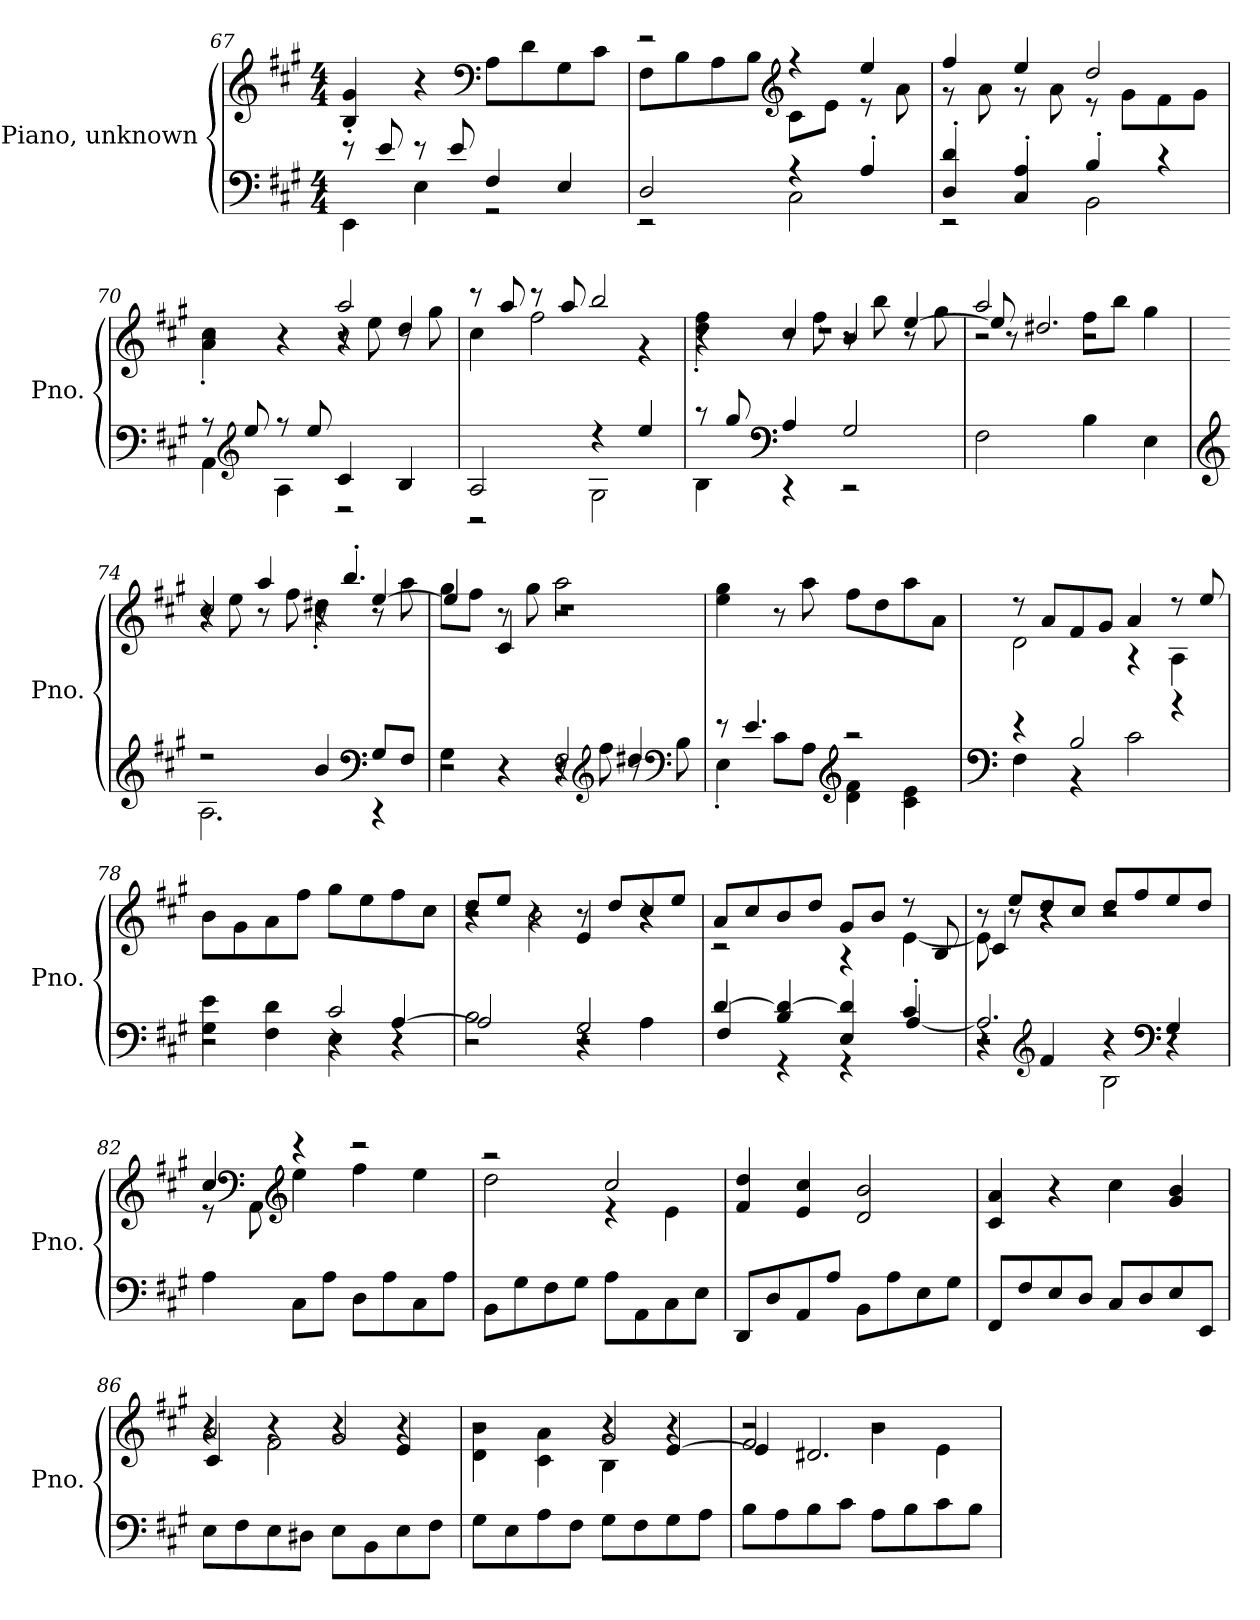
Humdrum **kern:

**kern	**kern
*part1	*part1
*staff2	*staff1
*I"Piano, unknown	*
*I'Pno.	*
*clefF4	*clefG2
*k[f#c#g#]	*k[f#c#g#]
*M4/4	*M4/4
=67	=67
*^	*
8r	4EE\	4B/' 4g#/'
8e/	.	.
8r	4E\	4r
8e/	.	.
*	*	*clefF4
4F#/	2r	8A\L
.	.	8d\
4E/	.	8G#\
.	.	8c#\J
=68	=68	=68
*	*	*^
2D/	2r	2r	8F#\L
.	.	.	8B\
.	.	.	8A\
.	.	.	8B\J
*	*	*clefG2	*
4r	2C#\	4r	8c#\L
.	.	.	8e\J
4A'/	.	4ee/	8r
.	.	.	8a\
=69	=69	=69	=69
4D/' 4d/'	2r	4ff#/	8r
.	.	.	8a\
4C#/' 4A/'	.	4ee/	8r
.	.	.	8a\
4B'/	2BB\	2dd/	8r
.	.	.	8g#\L
4r	.	.	8f#\
.	.	.	8g#\J
!!LO:LB:g=z
=70	=70	=70	=70
*	*	*	*^
8r	4AA\	2r	4a\' 4cc#\'	2r
*clefG2	*	*	*	*
8ee/	.	.	.	.
8r	4A\	.	4r	.
8ee/	.	.	.	.
4c#/	2r	2aa/	8r	4r
.	.	.	8ee\	.
4B/	.	.	8r	4dd/
.	.	.	8gg#\	.
*	*	*	*v	*v
=71	=71	=71	=71
2A/	2r	8r	4cc#\
.	.	8aa/	.
.	.	8r	2ff#\
.	.	8aa/	.
4r	2G#\	2bb/	.
4ee/	.	.	4r
=72	=72	=72	=72
*	*	*	*^
8r	4B\	1r	4dd\' 4ff#\'	4r
8gg#/	.	.	.	.
*clefF4	*	*	*	*
4A/	4r	.	8r	4cc#/
.	.	.	8ff#\	.
2G#/	2r	.	8r	4b/
.	.	.	8bb\	.
.	.	.	8r	[4ee/
.	.	.	8gg#\	.
*v	*v	*	*	*
=73	=73	=73	=73
2F#\	2aa/	2r	8ee/]
.	.	.	8r
.	.	.	2.dd#X/
4B\	2r	8ff#\L	.
.	.	8bb\J	.
4E\	.	4gg#\	.
!!LO:LB:g=z	!!	!!
=74	=74	=74	=74
*clefG2	*	*	*
*^	*	*	*
2r	2.A\	4r	8r	2cc#/
.	.	.	8ee\	.
.	.	4aa/	8r	.
.	.	.	8ff#\	.
4b/	.	8r	4dd#X'\	4r
.	.	4.bb'/	.	.
*clefF4	*	*	*	*
8G#/L	4r	.	8r	[4ee/
8F#/J	.	.	8aa\	.
=75	=75	=75	=75	=75
*	*^	*	*	*
2r	4G#\	2r	1r	8gg#\L	4ee/]
.	.	.	.	8ff#\J	.
.	4r	.	.	8r	4c#/
.	.	.	.	8gg#\	.
4r	8r	2F#/	.	2aa\	2r
*clefG2	*	*	*	*	*
.	8ff#\	.	.	.	.
4dd#X/	8r	.	.	.	.
*clefF4	*	*	*	*	*
.	8B\	.	.	.	.
*	*v	*v	*	*	*
*	*	*v	*v	*v
=76	=76	=76
8r	4E'\	4ee\ 4gg#\
4.e/	.	.
.	8c#\L	8r
.	8A\J	8aa\
*clefG2	*	*
2r	4d\ 4f#\	8ff#\L
.	.	8dd\
.	4c#\ 4e\	8aa\
.	.	8a\J
=77	=77	=77
*clefF4	*	*
*	*	*^
4r	4F#\	8r	2d\
.	.	8a/L	.
2B/	4r	8f#/	.
.	.	8g#/J	.
.	2c#\	4a/	4r
4r	.	8r	4A\
.	.	8ee/	.
*	*	*v	*v
!!LO:PB:g=z
=78	=78	=78
*	*^	*
2r	4G#\ 4e\	2r	8b\L
.	.	.	8g#\
.	4F#\ 4d\	.	8a\
.	.	.	8ff#\J
2c#/	4E\	4r	8gg#\L
.	.	.	8ee\
.	4r	[4A/	8ff#\
.	.	.	8cc#\J
=79	=79	=79	=79
*	*	*	*^
*	*	*	*	*^
2r	2B\	2A/]	8dd/L	4r	2r
.	.	.	8ee/J	.	.
.	.	.	4r	2b\	.
2G#/	4r	2r	8r	.	4e/
.	.	.	8dd/L	.	.
.	4A\	.	8cc#/	4r	4r
.	.	.	8ee/J	.	.
*	*v	*v	*	*	*
*	*	*	*v	*v
=80	=80	=80	=80
[4d/	4F#/	8a/L	2r
.	.	8cc#/	.
4B/ 4d/_	4r	8b/	.
.	.	8dd/J	.
4E/ 4d/]	4r	8g#/L	4r
.	.	8b/J	.
4c#'/	[4A/	8r	[4e\
.	.	8B/	.
=81	=81	=81	=81
*	*^	*	*^
4r	2r	2.A/]	8r	8e\]	4c#/
.	.	.	8ee/L	8r	.
*clefG2	*	*	*	*	*
4f#/	.	.	8dd/	4r	4r
.	.	.	8cc#/J	.	.
4r	2B\	.	8dd/L	2r	2r
.	.	.	8ff#/	.	.
*clefF4	*	*	*	*	*
4G#/	.	4r	8ee/	.	.
.	.	.	8dd/J	.	.
*v	*v	*v	*	*	*
*	*	*v	*v
!!LO:LB:g=z
=82	=82	=82
4A\	4cc#/	8r
*	*clefF4	*
.	.	8AA\
*	*clefG2	*
8C#\L	4r	4ee\
8A\J	.	.
8D\L	2r	4ff#\
8A\	.	.
8C#\	.	4ee\
8A\J	.	.
=83	=83	=83
8BB\L	2r	2dd\
8G#\	.	.
8F#\	.	.
8G#\J	.	.
8A\L	2cc#/	4r
8AA\	.	.
8C#\	.	4e\
8E\J	.	.
*	*v	*v
=84	=84
8DD/L	4f#/ 4dd/
8D/	.
8AA/	4e/ 4cc#/
8A/J	.
8BB\L	2d/ 2b/
8A\	.
8E\	.
8G#\J	.
=85	=85
8FF#/L	4c#/ 4a/
8F#/	.
8E/	4r
8D/J	.
8C#/L	4cc#\
8D/	.
8E/	4g#/ 4b/
8EE/J	.
!!LO:LB:g=z
=86	=86
*	*^
*	*	*^
8E\L	2a/	4r	4c#/
8F#\	.	.	.
8E\	.	2f#\	4r
8D#X\J	.	.	.
8E\L	2g#/	.	4r
8BB\	.	.	.
8E\	.	4r	4e/
8F#\J	.	.	.
=87	=87	=87	=87
8G#\L	2r	4d\ 4b\	2r
8E\	.	.	.
8A\	.	4c#\ 4a\	.
8F#\J	.	.	.
8G#\L	2g#/	4B\	4r
8F#\	.	.	.
8G#\	.	4r	[4e/
8A\J	.	.	.
=88	=88	=88	=88
8B\L	2f#/	2r	4e/]
8A\	.	.	.
8B\	.	.	2.d#X/
8c#\J	.	.	.
8A\L	2r	4b\	.
8B\	.	.	.
8c#\	.	4e\	.
8B\J	.	.	.
*	*v	*v	*v
=	=
*-	*-
